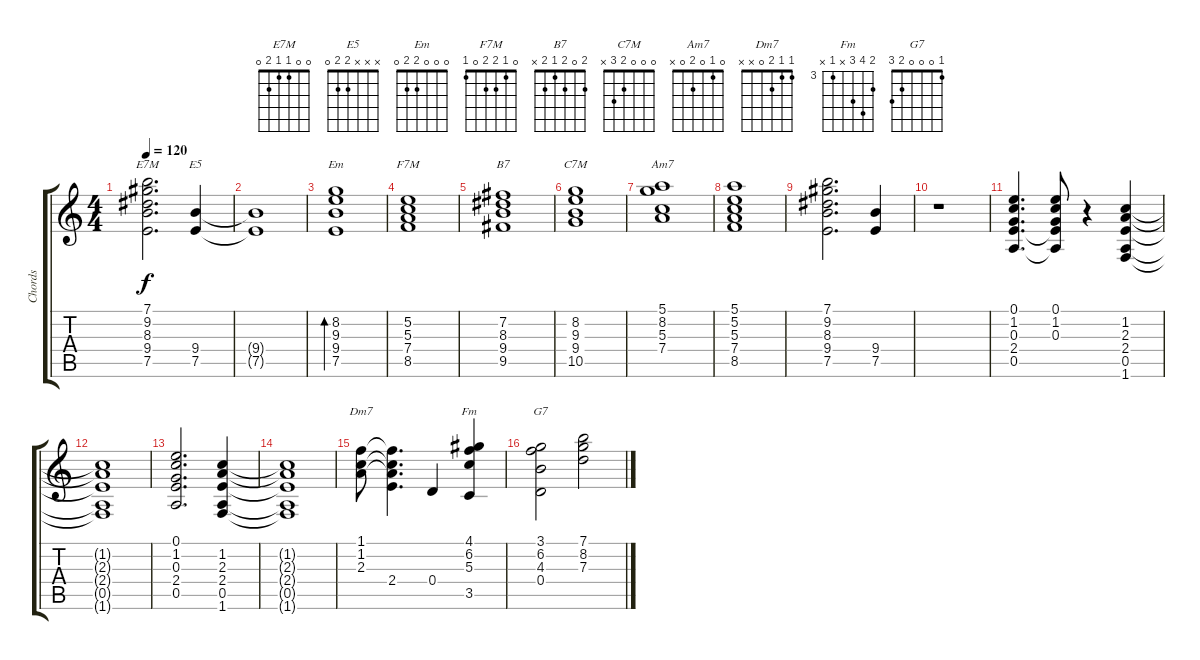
\track ("Chords" "Chords") {instrument electricguitarjazz}
\staff {score tabs}
\tuning (E4 B3 G3 D3 A2 E2) {hide}
\chord ("E7M" 0 0 1 1 2 0)
\chord ("E5" x x x 2 2 0)
\chord ("Em" 0 0 0 2 2 0)
\chord ("F7M" 0 1 2 2 0 1)
\chord ("B7" 2 0 2 1 2 x)
\chord ("C7M" 0 0 0 2 3 x)
\chord ("Am7" 0 1 0 2 0 x)
\chord ("Dm7" 1 1 2 0 x x)
\chord ("Fm" 4 6 5 x 3 x) {firstfret 3}
\chord ("G7" 1 0 0 0 2 3)
\ts (4 4)
\tempo 120
\clef g2
\ks c
(7.1 9.2 8.3 9.4 7.5).2{d ch "E7M" dy f} (9.4 7.5).4{ch "E5"} |
(9.4{t} 7.5{t}).1 |
(8.2 9.3 9.4 7.5).1{bd 120 ch "Em"} |
(5.2 5.3 7.4 8.5).1{ch "F7M"} |
(7.2 8.3 9.4 9.5).1{ch "B7"} |
(8.2 9.3 9.4 10.5).1{ch "C7M"} |
(5.1 8.2 5.3 7.4).1{ch "Am7"} |
(5.1 5.2 5.3 7.4 8.5).1 |
(7.1 9.2 8.3 9.4 7.5).2{d} (9.4 7.5).4 |
r.1 |
(0.1 1.2 0.3 2.4 0.5).4{d} (0.1 1.2 0.3 2.4{t} 0.5{t}).8 r.4 (1.2 2.3 2.4 0.5 1.6).4 |
(1.2{t} 2.3{t} 2.4{t} 0.5{t} 1.6{t}).1 |
(0.1 1.2 0.3 2.4 0.5).2{d} (1.2 2.3 2.4 0.5 1.6).4 |
(1.2{t} 2.3{t} 2.4{t} 0.5{t} 1.6{t}).1 |
(1.1 1.2 2.3).8{ch "Dm7"} (1.1{t} 1.2{t} 2.3{t} 2.4).4{d} 0.4.4 (4.1 6.2 5.3 3.5).4{ch "Fm"} |
(3.1 6.2 4.3 0.4).2{ch "G7"} (7.1 8.2 7.3).2
